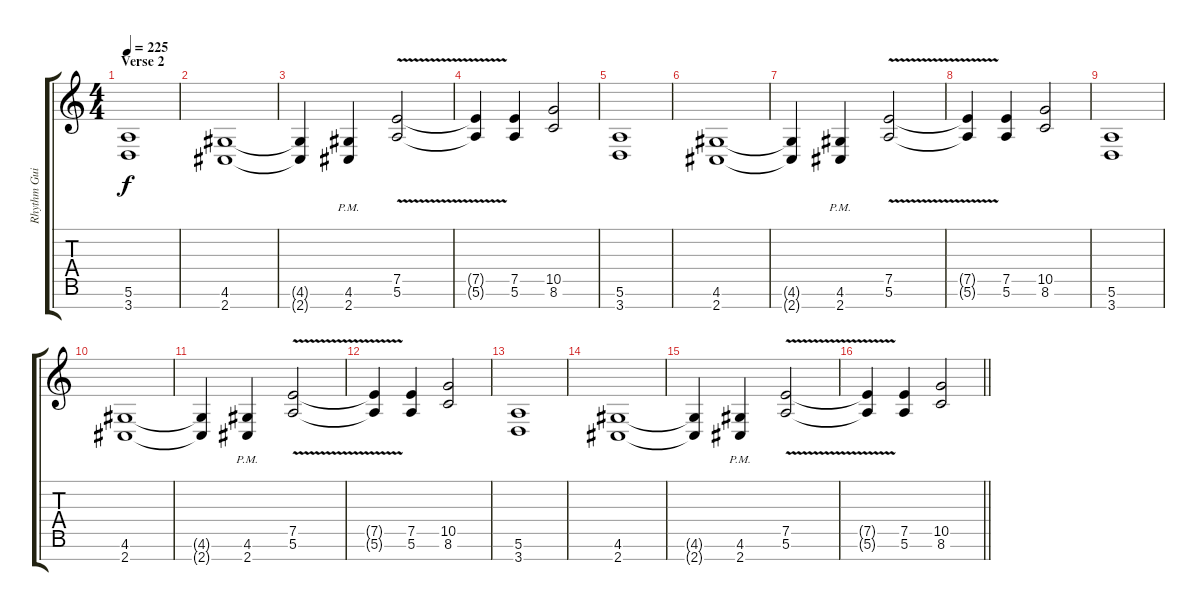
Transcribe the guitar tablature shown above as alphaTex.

\track ("Rhythm Guitar 2" "Rhythm Gui") {instrument overdrivenguitar}
\staff {score tabs}
\tuning (E4 B3 G3 D3 A2 E2 B1) {hide}
\ts (4 4)
\section ("" "Verse 2")
\tempo 225
\clef g2
\ks c
(5.6 3.7).1{dy f} |
(4.6 2.7).1 |
(4.6{t} 2.7{t}).4 (4.6{pm} 2.7{pm}).4 (7.5{v} 5.6{v}).2 |
(7.5{t} 5.6{t}).4 (7.5 5.6).4 (10.5 8.6).2 |
(5.6 3.7).1 |
(4.6 2.7).1 |
(4.6{t} 2.7{t}).4 (4.6{pm} 2.7{pm}).4 (7.5{v} 5.6{v}).2 |
(7.5{t} 5.6{t}).4 (7.5 5.6).4 (10.5 8.6).2 |
(5.6 3.7).1 |
(4.6 2.7).1 |
(4.6{t} 2.7{t}).4 (4.6{pm} 2.7{pm}).4 (7.5{v} 5.6{v}).2 |
(7.5{t} 5.6{t}).4 (7.5 5.6).4 (10.5 8.6).2 |
(5.6 3.7).1 |
(4.6 2.7).1 |
(4.6{t} 2.7{t}).4 (4.6{pm} 2.7{pm}).4 (7.5{v} 5.6{v}).2 |
\barLineRight lightlight
(7.5{t} 5.6{t}).4 (7.5 5.6).4 (10.5 8.6).2
